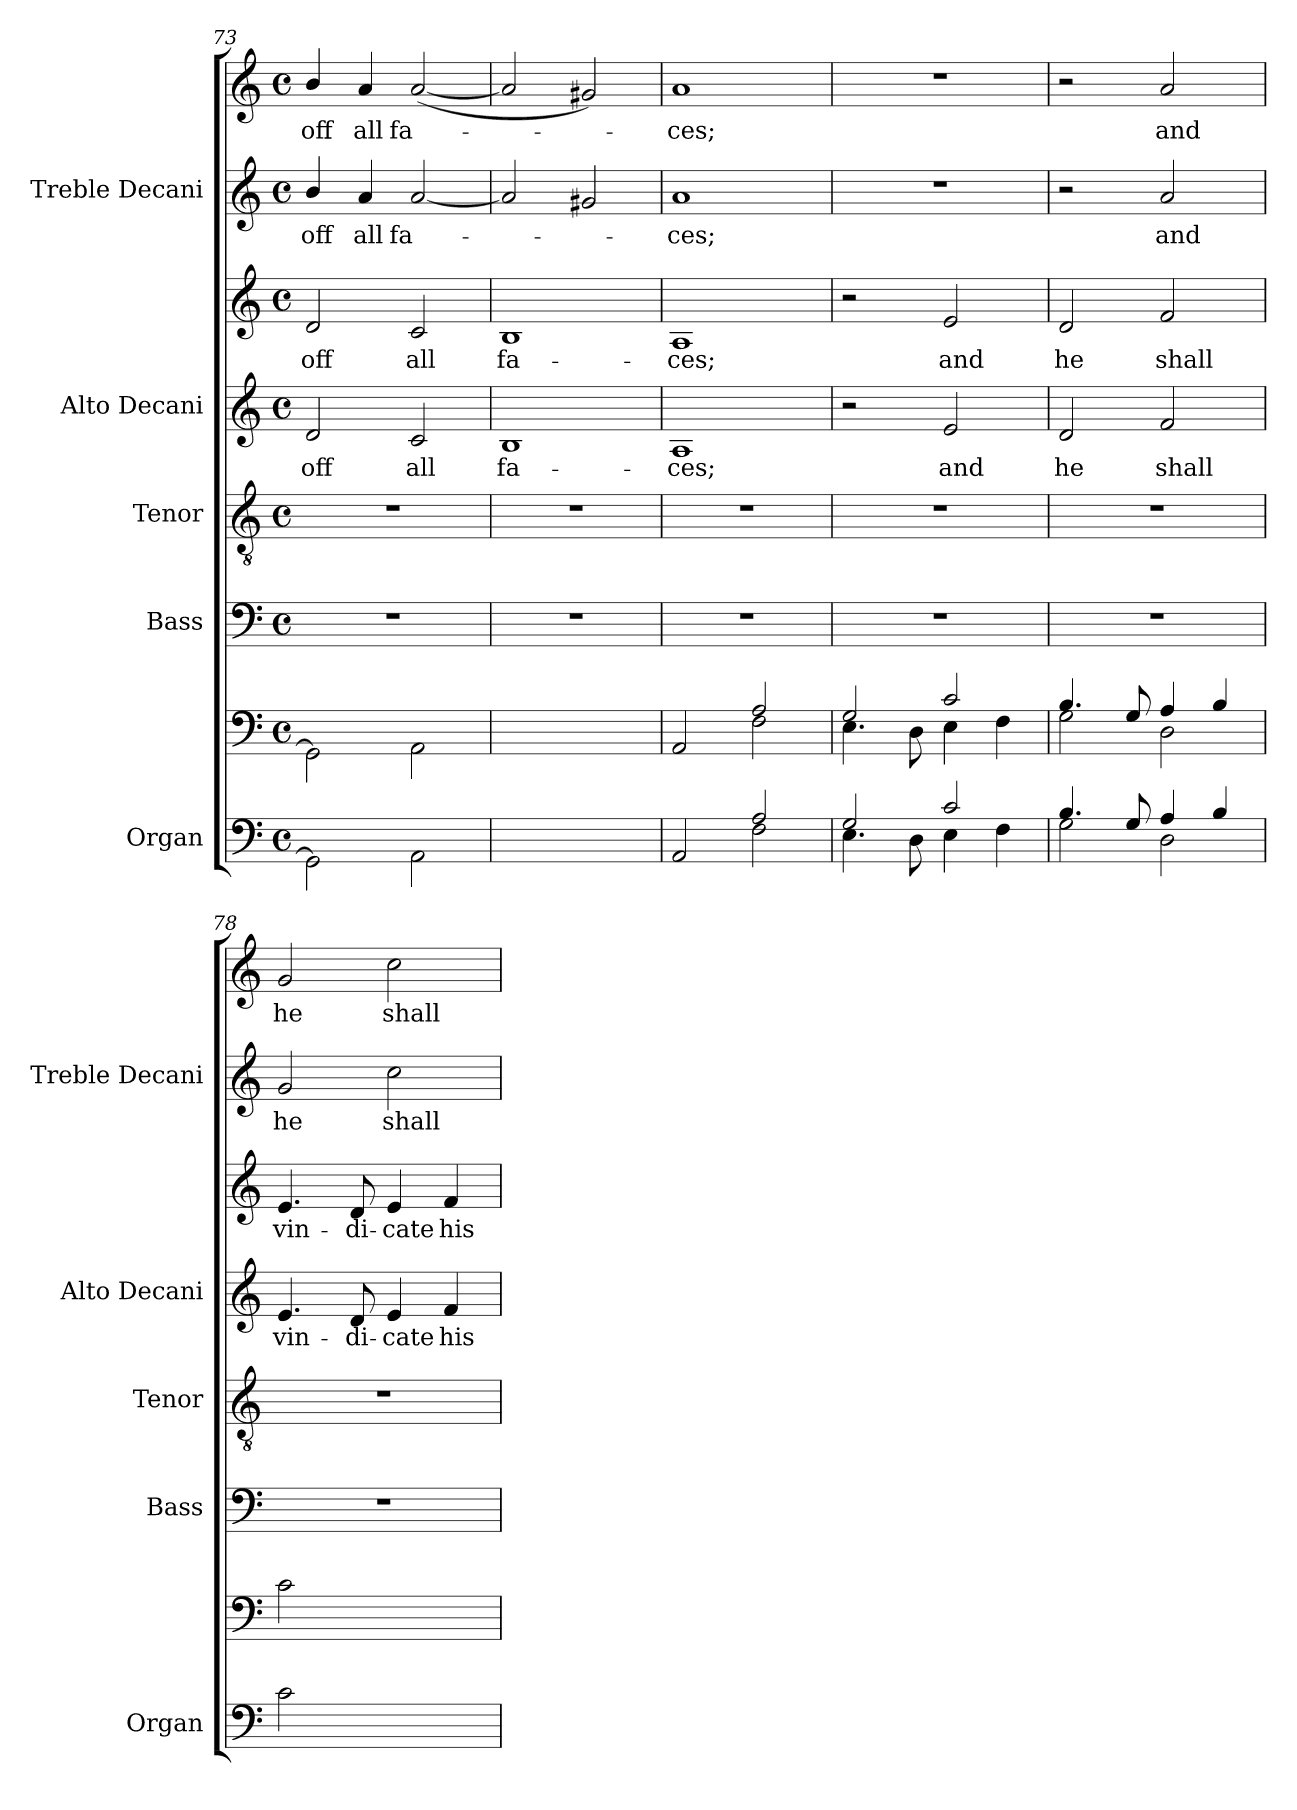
**kern	**text	**kern	**text	**kern	**kern	**kern	**text	**kern	**text	**kern	**text	**kern	**text
*part5	*part5	*part5	*part5	*part4	*part3	*part2	*part2	*part2	*part2	*part1	*part1	*part1	*part1
*staff8	*staff8	*staff7	*staff7	*staff6	*staff5	*staff4	*staff4	*staff3	*staff3	*staff2	*staff2	*staff1	*staff1
*I"Organ	*	*	*	*I"Bass	*I"Tenor	*I"Alto Decani	*	*	*	*I"Treble Decani	*	*	*
*I'Organ	*	*	*	*I'Bass	*I'Tenor	*I'Alto Decani	*	*	*	*I'Treble Decani	*	*	*
*clefF4	*	*clefF4	*	*clefF4	*clefGv2	*clefG2	*	*clefG2	*	*clefG2	*	*clefG2	*
*k[]	*	*k[]	*	*k[]	*k[]	*k[]	*	*k[]	*	*k[]	*	*k[]	*
*C:	*	*C:	*	*C:	*C:	*C:	*	*C:	*	*C:	*	*C:	*
*M4/4	*	*M4/4	*	*M4/4	*M4/4	*M4/4	*	*M4/4	*	*M4/4	*	*M4/4	*
*met(c)	*	*met(c)	*	*met(c)	*met(c)	*met(c)	*	*met(c)	*	*met(c)	*	*met(c)	*
=73	=73	=73	=73	=73	=73	=73	=73	=73	=73	=73	=73	=73	=73
*^	*	*^	*	*	*	*	*	*	*	*	*	*	*
!	!	!	!	!	!	!	!	!	!LO:LY:b	!	!LO:LY:b	!	!LO:LY:b	!	!LO:LY:b
1ryy	2GG]	.	1ryy	2GG]	.	1r	1r	2d	off	2d	off	4b/	off	4b/	off
!	!	!	!	!	!	!	!	!	!	!	!	!	!LO:LY:b	!	!LO:LY:b
.	.	.	.	.	.	.	.	.	.	.	.	4a	all	4a	all
!	!	!	!	!	!	!	!	!	!LO:LY:b	!	!LO:LY:b	!	!LO:LY:b	!	!LO:LY:b
.	2AA	.	.	2AA	.	.	.	2c	all	2c	all	[2a	fa-	(<[2a	fa-
=74	=74	=74	=74	=74	=74	=74	=74	=74	=74	=74	=74	=74	=74	=74	=74
!	!	!LO:LY:b	!	!	!LO:LY:b	!	!	!	!LO:LY:b	!	!LO:LY:b	!	!	!	!
1ryy	[2Eyy	4	1ryy	[2Eyy	4	1r	1r	1B	fa-	1B	fa-	2a]	.	2a]	.
!	!	!LO:LY:b	!	!	!LO:LY:b	!	!	!	!	!	!	!	!	!	!
.	2Eyy]	3	.	2Eyy]	3	.	.	.	.	.	.	2g#X	.	2g#X)	.
=75	=75	=75	=75	=75	=75	=75	=75	=75	=75	=75	=75	=75	=75	=75	=75
!	!	!	!	!	!	!	!	!	!LO:LY:b	!	!LO:LY:b	!	!LO:LY:b	!	!LO:LY:b
2ryy	2AA	.	2ryy	2AA	.	1r	1r	1A	-ces;	1A	-ces;	1a	ces;	1a	ces;
2A/	2F	.	2A/	2F	.	.	.	.	.	.	.	.	.	.	.
=76	=76	=76	=76	=76	=76	=76	=76	=76	=76	=76	=76	=76	=76	=76	=76
2G/	4.E	.	2G/	4.E	.	1r	1r	2r	.	2r	.	1r	.	1r	.
.	8D	.	.	8D	.	.	.	.	.	.	.	.	.	.	.
!	!	!	!	!	!	!	!	!	!LO:LY:b	!	!LO:LY:b	!	!	!	!
2c/	4E	.	2c/	4E	.	.	.	2e	and	2e	and	.	.	.	.
.	4F	.	.	4F	.	.	.	.	.	.	.	.	.	.	.
=77	=77	=77	=77	=77	=77	=77	=77	=77	=77	=77	=77	=77	=77	=77	=77
!	!	!	!	!	!	!	!	!	!LO:LY:b	!	!LO:LY:b	!	!	!	!
4.B/	2G	.	4.B/	2G	.	1r	1r	2d	he	2d	he	2r	.	2r	.
8G/	.	.	8G/	.	.	.	.	.	.	.	.	.	.	.	.
!	!	!	!	!	!	!	!	!	!LO:LY:b	!	!LO:LY:b	!	!LO:LY:b	!	!LO:LY:b
4A/	2D	.	4A/	2D	.	.	.	2f	shall	2f	shall	2a	and	2a	and
4B/	.	.	4B/	.	.	.	.	.	.	.	.	.	.	.	.
=78	=78	=78	=78	=78	=78	=78	=78	=78	=78	=78	=78	=78	=78	=78	=78
!	!	!	!	!	!	!	!	!	!LO:LY:b	!	!LO:LY:b	!	!LO:LY:b	!	!LO:LY:b
1ryy	2c	.	1ryy	2c	.	1r	1r	4.e	vin-	4.e	vin-	2g	he	2g	he
!	!	!	!	!	!	!	!	!	!LO:LY:b	!	!LO:LY:b	!	!	!	!
.	.	.	.	.	.	.	.	8d	-di-	8d	-di-	.	.	.	.
!	!	!LO:LY:b	!	!	!LO:LY:b	!	!	!	!LO:LY:b	!	!LO:LY:b	!	!LO:LY:b	!	!LO:LY:b
.	[4Ayy	5	.	[4Ayy	5	.	.	4e	-cate	4e	-cate	2cc	shall	2cc	shall
!	!	!LO:LY:b	!	!	!LO:LY:b	!	!	!	!LO:LY:b	!	!LO:LY:b	!	!	!	!
.	4Ayy]	6	.	4Ayy]	6	.	.	4f	his	4f	his	.	.	.	.
*v	*v	*	*	*	*	*	*	*	*	*	*	*	*	*	*
*	*	*v	*v	*	*	*	*	*	*	*	*	*	*	*
=	=	=	=	=	=	=	=	=	=	=	=	=	=
*-	*-	*-	*-	*-	*-	*-	*-	*-	*-	*-	*-	*-	*-
